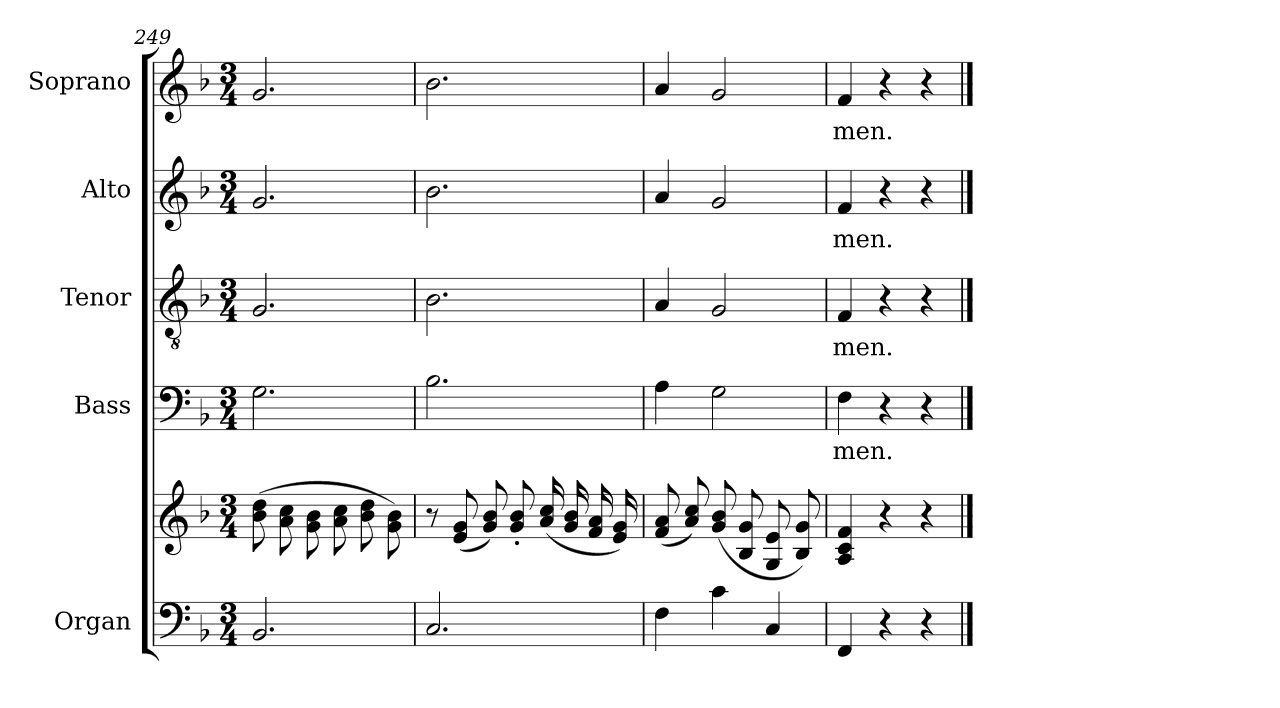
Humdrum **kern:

**kern	**kern	**kern	**text	**kern	**text	**kern	**text	**kern	**text
*part5	*part5	*part4	*part4	*part3	*part3	*part2	*part2	*part1	*part1
*staff6	*staff5	*staff4	*staff4	*staff3	*staff3	*staff2	*staff2	*staff1	*staff1
*I"Organ	*	*I"Bass	*	*I"Tenor	*	*I"Alto	*	*I"Soprano	*
*I'Org.	*	*I'B.	*	*I'T.	*	*I'A.	*	*I'S.	*
*clefF4	*clefG2	*clefF4	*	*clefGv2	*	*clefG2	*	*clefG2	*
*	*	*	*	*ITrd7c12	*	*	*	*	*
*k[b-]	*k[b-]	*k[b-]	*	*k[b-]	*	*k[b-]	*	*k[b-]	*
*F:	*F:	*F:	*	*F:	*	*F:	*	*F:	*
*M3/4	*M3/4	*M3/4	*	*M3/4	*	*M3/4	*	*M3/4	*
=249	=249	=249	=249	=249	=249	=249	=249	=249	=249
2.BB-i/	(8b-i\ 8ddi	2.Gi\	.	2.GGi/	.	2.gi/	.	2.gi/	.
.	8ai\ 8cci	.	.	.	.	.	.	.	.
.	8gi\ 8b-i	.	.	.	.	.	.	.	.
.	8ai\ 8cci	.	.	.	.	.	.	.	.
.	8b-i\ 8ddi	.	.	.	.	.	.	.	.
.	8gi\ 8b-i)	.	.	.	.	.	.	.	.
=250	=250	=250	=250	=250	=250	=250	=250	=250	=250
2.Ci/	8r	2.B-i\	.	2.BB-i\	.	2.b-i\	.	2.b-i\	.
.	(8ei/ 8gi	.	.	.	.	.	.	.	.
.	8gi/ 8b-i)	.	.	.	.	.	.	.	.
.	8gi/' 8b-i'	.	.	.	.	.	.	.	.
.	(16ai/ 16cci	.	.	.	.	.	.	.	.
.	16gi/ 16b-i	.	.	.	.	.	.	.	.
.	16fi/ 16ai	.	.	.	.	.	.	.	.
.	16ei/ 16gi)	.	.	.	.	.	.	.	.
=251	=251	=251	=251	=251	=251	=251	=251	=251	=251
4Fi\	(8fi/ 8ai	4Ai\	.	4AAi/	.	4ai/	.	4ai/	.
.	8ai/ 8cci)	.	.	.	.	.	.	.	.
4ci\	(8gi/ 8b-i	2Gi\	.	2GGi/	.	2gi/	.	2gi/	.
.	8B-i/ 8gi	.	.	.	.	.	.	.	.
4Ci/	8Gi/ 8ei	.	.	.	.	.	.	.	.
.	8B-i/ 8gi)	.	.	.	.	.	.	.	.
=252	=252	=252	=252	=252	=252	=252	=252	=252	=252
!	!	!	!LO:LY:b:color=#000000	!	!	!	!	!	!
!	!	!	!	!	!LO:LY:b:color=#000000	!	!	!	!
!	!	!	!	!	!	!	!LO:LY:b:color=#000000	!	!
!	!	!	!	!	!	!	!	!	!LO:LY:b:color=#000000
4FFi/	4Ai/ 4ci 4fi	4Fi\	-men.	4FFi/	-men.	4fi/	-men.	4fi/	-men.
4r	4r	4r	.	4r	.	4r	.	4r	.
4r	4r	4r	.	4r	.	4r	.	4r	.
==	==	==	==	==	==	==	==	==	==
*-	*-	*-	*-	*-	*-	*-	*-	*-	*-
